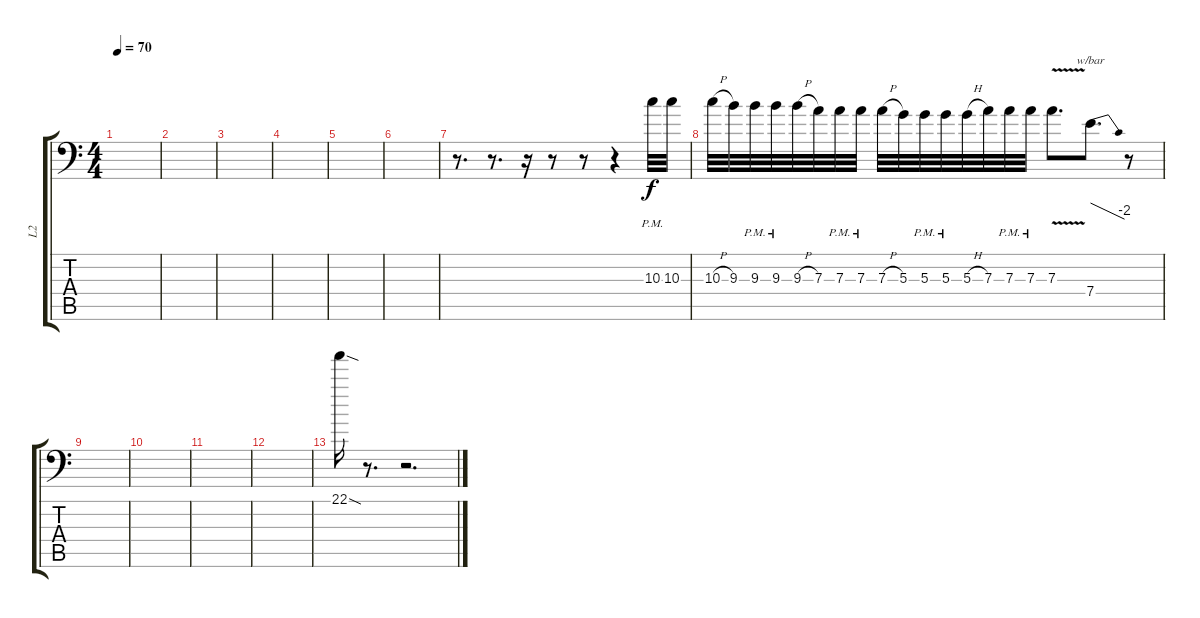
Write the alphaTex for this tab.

\track ("L2" "L2") {instrument distortionguitar}
\staff {score tabs}
\tuning (B3 Gb3 D3 A2 E2 A1) {hide}
\ts (4 4)
\tempo 70
\clef f4
\ks c
|
|
|
|
|
|
r.8{d} r.8{d} r.16 r.8 r.8 r.4 10.3{pm}.32 10.3{pm}.32 |
10.3{h}.32 9.3.32 9.3{pm}.32 9.3{pm}.32 9.3{h}.32 7.3.32 7.3{pm}.32 7.3{pm}.32 7.3{h}.32 5.3.32 5.3{pm}.32 5.3{pm}.32 5.3{h}.32 7.3.32 7.3{pm}.32 7.3{pm}.32 7.3{v}.8{d} 7.4.8{d tbe (dive default 0 0 60 -8)} r.8 |
|
|
|
|
22.1{sod}.16 r.8{d} r.2{d}
